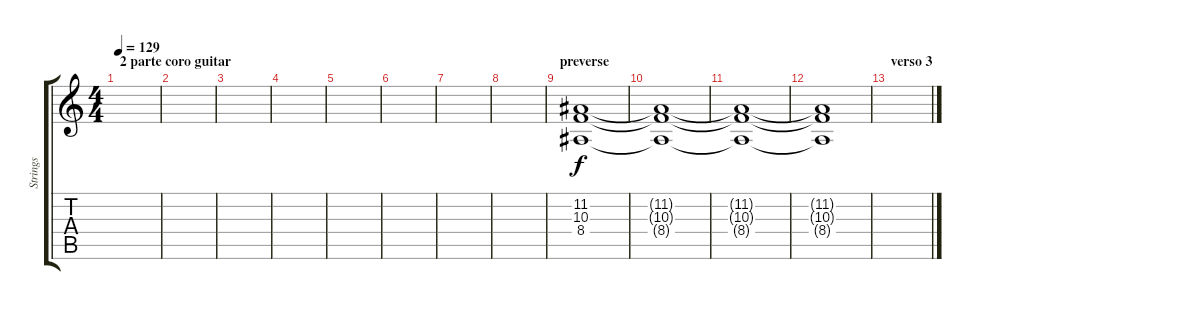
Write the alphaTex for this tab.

\track ("Strings" "Strings") {instrument stringensemble1}
\staff {score tabs}
\tuning (E4 B3 G3 D3 A2 E2) {hide}
\ts (4 4)
\section ("" "2 parte coro guitar")
\tempo 129
\clef g2
\ks c
|
|
|
|
|
|
|
|
\section ("" "preverse")
(11.2 10.3 8.4).1 |
(11.2{t} 10.3{t} 8.4{t}).1 |
(11.2{t} 10.3{t} 8.4{t}).1 |
(11.2{t} 10.3{t} 8.4{t}).1 |
\section ("" "verso 3")
